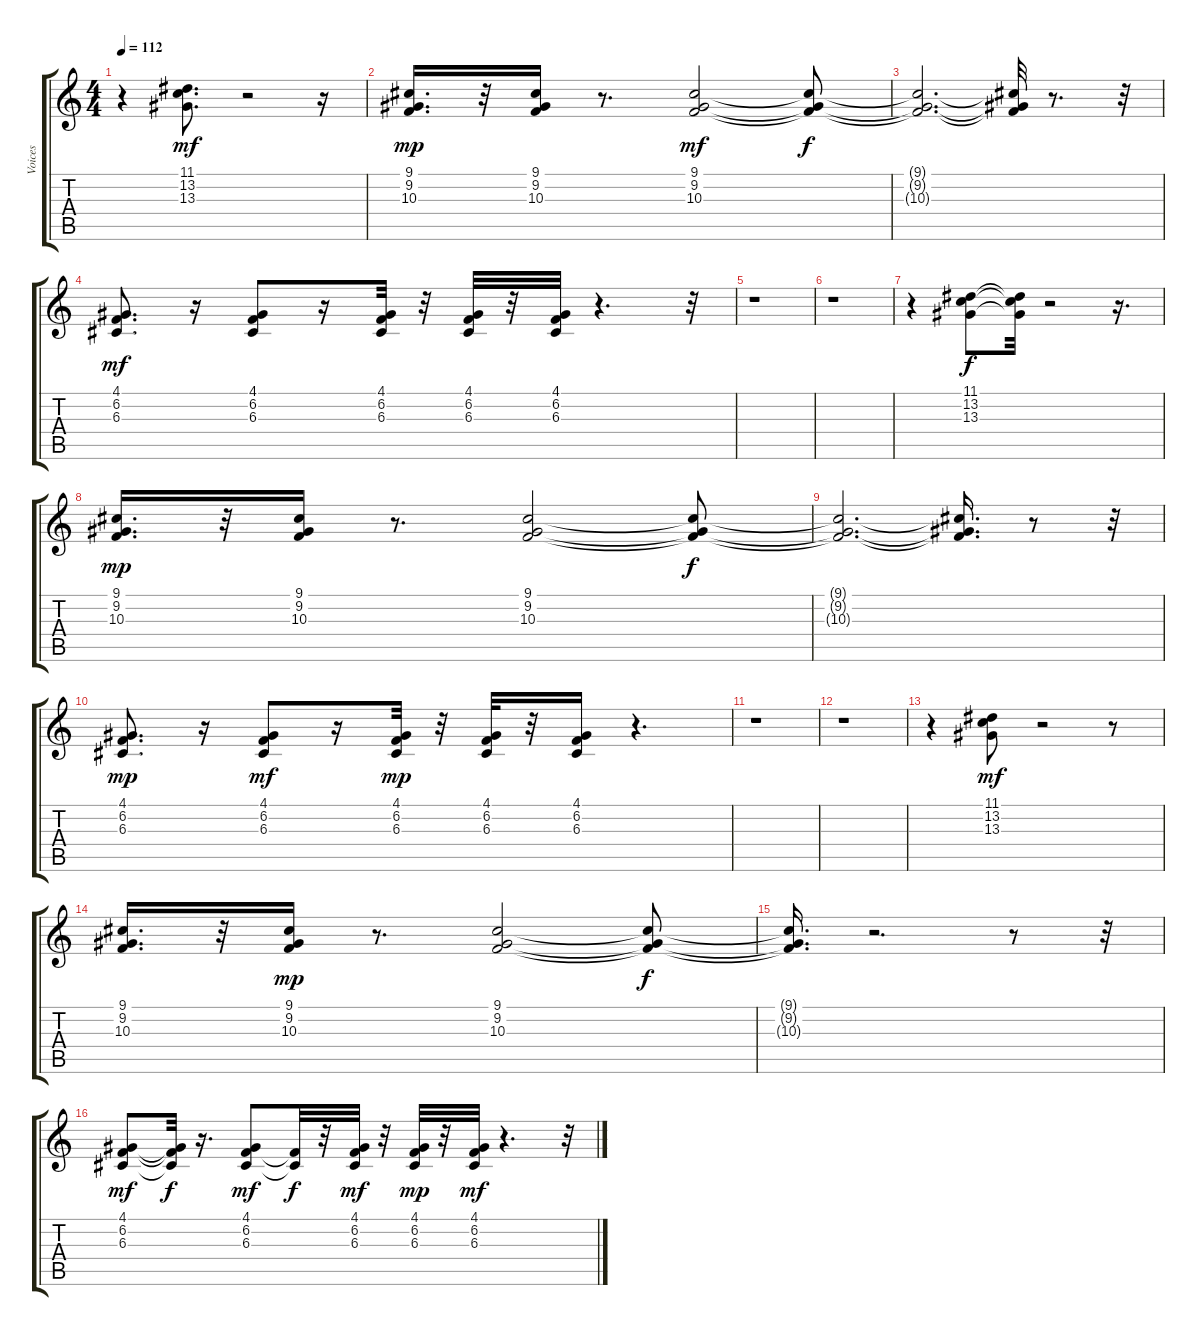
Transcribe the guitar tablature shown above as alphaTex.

\track ("Voices" "Voices") {instrument voiceoohs}
\staff {score tabs}
\tuning (E4 B3 G3 D3 A2 E2) {hide}
\ts (4 4)
\tempo 112
\clef g2
\ks c
r.4{dy mp} (11.1 13.2 13.3).8{d dy mf} r.2 r.16 |
(9.1 9.2 10.3).16{d dy mp} r.32 (9.1 9.2 10.3).16 r.8{d} (9.1 9.2 10.3).2{dy mf} (9.1{t} 9.2{t} 10.3{t}).8{dy f} |
(9.1{t} 9.2{t} 10.3{t}).2{d} (9.1{t} 9.2{t} 10.3{t}).32 r.8{d} r.32 |
(4.1 6.2 6.3).8{d dy mf} r.16 (4.1 6.2 6.3).8 r.16 (4.1 6.2 6.3).32 r.32 (4.1 6.2 6.3).32 r.32 (4.1 6.2 6.3).32 r.4{d} r.32 |
r.1 |
r.1 |
r.4 (11.1 13.2 13.3).8{dy f} (11.1{t} 13.2{t} 13.3{t}).32 r.2 r.16{d} |
(9.1 9.2 10.3).16{d dy mp} r.32 (9.1 9.2 10.3).16 r.8{d} (9.1 9.2 10.3).2 (9.1{t} 9.2{t} 10.3{t}).8{dy f} |
(9.1{t} 9.2{t} 10.3{t}).2{d} (9.1{t} 9.2{t} 10.3{t}).16{d} r.8 r.32 |
(4.1 6.2 6.3).8{d dy mp} r.16 (4.1 6.2 6.3).8{dy mf} r.16 (4.1 6.2 6.3).32{dy mp} r.32 (4.1 6.2 6.3).32 r.32 (4.1 6.2 6.3).16 r.4{d} |
r.1 |
r.1 |
r.4 (11.1 13.2 13.3).8{dy mf} r.2 r.8 |
(9.1 9.2 10.3).16{d} r.32 (9.1 9.2 10.3).16{dy mp} r.8{d} (9.1 9.2 10.3).2 (9.1{t} 9.2{t} 10.3{t}).8{dy f} |
(9.1{t} 9.2{t} 10.3{t}).16{d} r.2{d} r.8 r.32 |
(4.1 6.2 6.3).8{dy mf} (4.1{t} 6.2{t} 6.3{t}).32{dy f} r.16{d} (4.1 6.2 6.3).8{dy mf} (6.2{t} 6.3{t}).32{dy f} r.32 (4.1 6.2 6.3).32{dy mf} r.32 (4.1 6.2 6.3).32{dy mp} r.32 (4.1 6.2 6.3).32{dy mf} r.4{d} r.32
